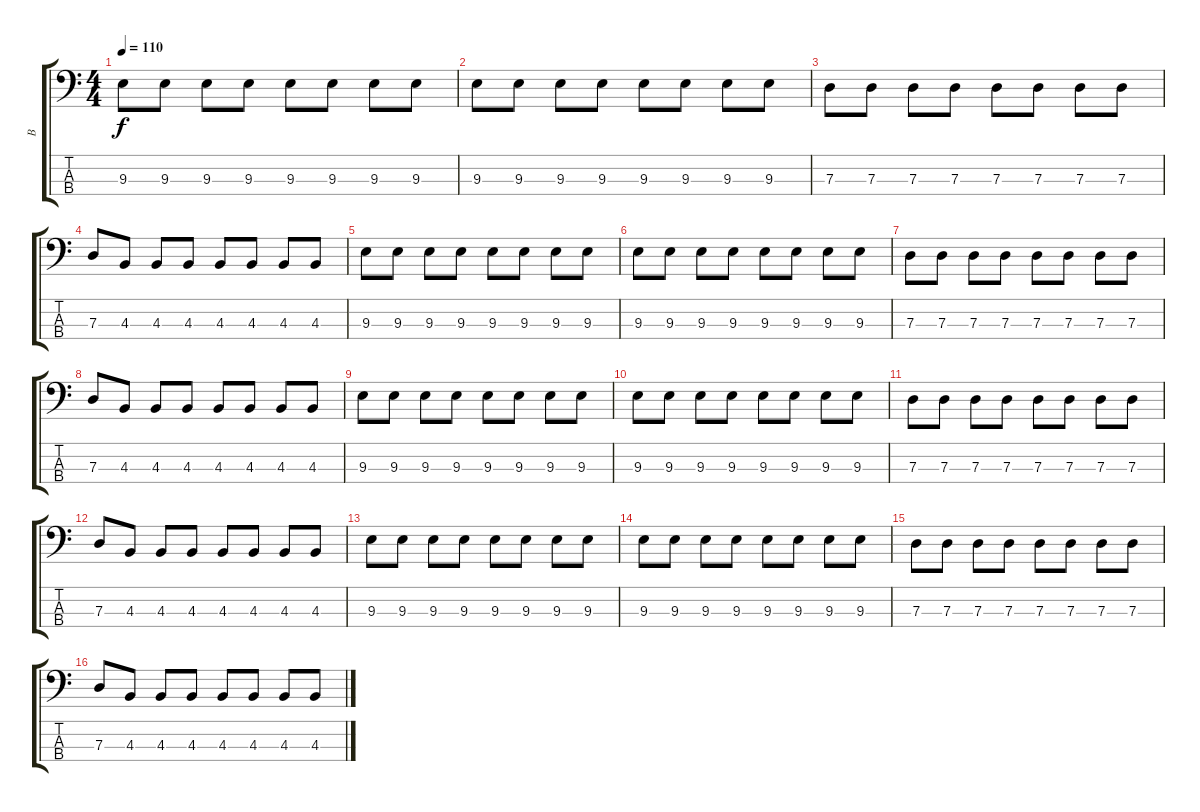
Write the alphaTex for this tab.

\track ("B" "B") {instrument electricbassfinger}
\staff {score tabs}
\tuning (F2 C2 G1 D1) {hide}
\ts (4 4)
\tempo 110
\clef f4
\ks c
9.3.8{dy f} 9.3.8 9.3.8 9.3.8 9.3.8 9.3.8 9.3.8 9.3.8 |
9.3.8 9.3.8 9.3.8 9.3.8 9.3.8 9.3.8 9.3.8 9.3.8 |
7.3.8 7.3.8 7.3.8 7.3.8 7.3.8 7.3.8 7.3.8 7.3.8 |
7.3.8 4.3.8 4.3.8 4.3.8 4.3.8 4.3.8 4.3.8 4.3.8 |
9.3.8 9.3.8 9.3.8 9.3.8 9.3.8 9.3.8 9.3.8 9.3.8 |
9.3.8 9.3.8 9.3.8 9.3.8 9.3.8 9.3.8 9.3.8 9.3.8 |
7.3.8 7.3.8 7.3.8 7.3.8 7.3.8 7.3.8 7.3.8 7.3.8 |
7.3.8 4.3.8 4.3.8 4.3.8 4.3.8 4.3.8 4.3.8 4.3.8 |
9.3.8{instrument electricbasspick} 9.3.8 9.3.8 9.3.8 9.3.8 9.3.8 9.3.8 9.3.8 |
9.3.8 9.3.8 9.3.8 9.3.8 9.3.8 9.3.8 9.3.8 9.3.8 |
7.3.8 7.3.8 7.3.8 7.3.8 7.3.8 7.3.8 7.3.8 7.3.8 |
7.3.8 4.3.8 4.3.8 4.3.8 4.3.8 4.3.8 4.3.8 4.3.8 |
9.3.8{instrument electricbasspick} 9.3.8 9.3.8 9.3.8 9.3.8 9.3.8 9.3.8 9.3.8 |
9.3.8 9.3.8 9.3.8 9.3.8 9.3.8 9.3.8 9.3.8 9.3.8 |
7.3.8 7.3.8 7.3.8 7.3.8 7.3.8 7.3.8 7.3.8 7.3.8 |
7.3.8 4.3.8 4.3.8 4.3.8 4.3.8 4.3.8 4.3.8 4.3.8
